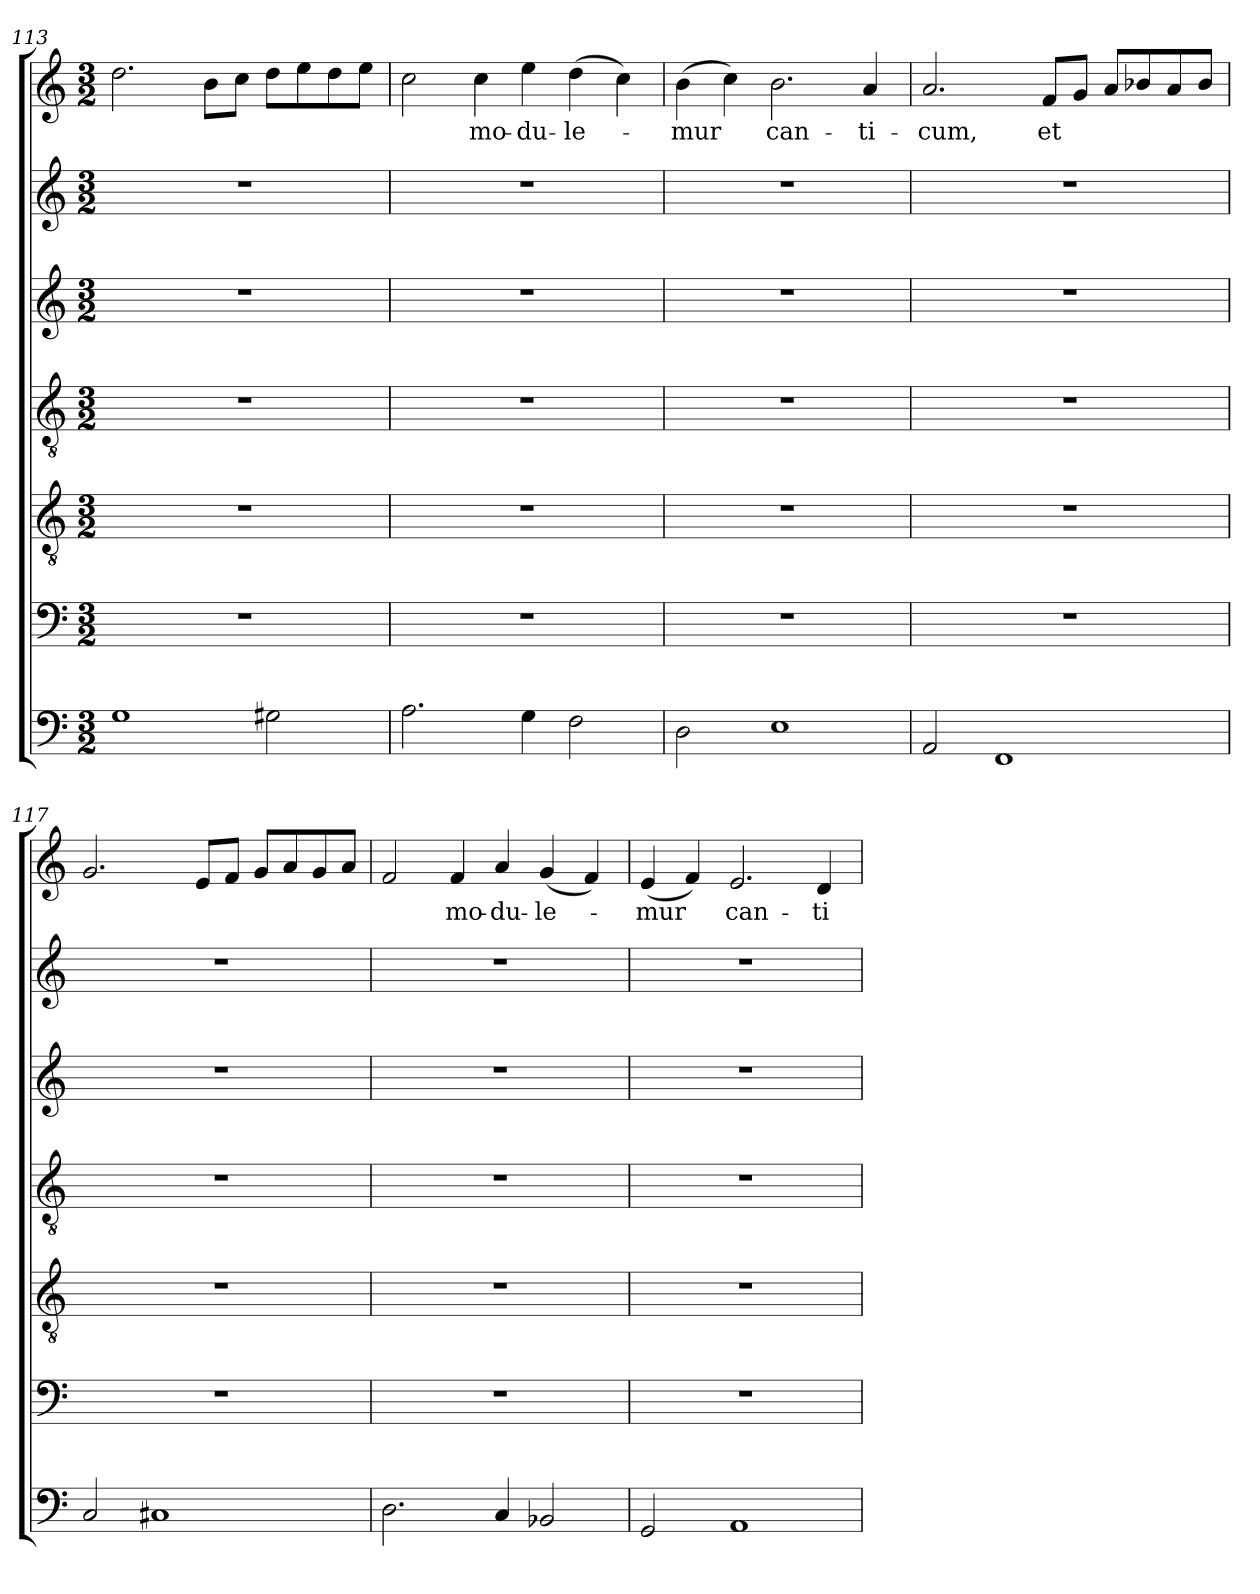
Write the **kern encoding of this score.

**kern	**kern	**kern	**kern	**kern	**kern	**kern	**text
*part7	*part6	*part5	*part4	*part3	*part2	*part1	*part1
*staff7	*staff6	*staff5	*staff4	*staff3	*staff2	*staff1	*staff1
!!LO:LB:g=z
*clefF4	*clefF4	*clefGv2	*clefGv2	*clefG2	*clefG2	*clefG2	*
*k[]	*k[]	*k[]	*k[]	*k[]	*k[]	*k[]	*
*C:	*C:	*C:	*C:	*C:	*C:	*C:	*
*M3/2	*M3/2	*M3/2	*M3/2	*M3/2	*M3/2	*M3/2	*
=113	=113	=113	=113	=113	=113	=113	=113
1G	1.r	1.r	1.r	1.r	1.r	2.dd\	.
.	.	.	.	.	.	8b\L	.
.	.	.	.	.	.	8cc\J	.
2G#X\	.	.	.	.	.	8dd\L	.
.	.	.	.	.	.	8ee\	.
.	.	.	.	.	.	8dd\	.
.	.	.	.	.	.	8ee\J	.
=114	=114	=114	=114	=114	=114	=114	=114
2.A\	1.r	1.r	1.r	1.r	1.r	2cc\	.
.	.	.	.	.	.	4cc\	mo-
4G\	.	.	.	.	.	4ee\	-du-
2F\	.	.	.	.	.	(4dd\	-le-
.	.	.	.	.	.	4cc\)	.
=115	=115	=115	=115	=115	=115	=115	=115
2D\	1.r	1.r	1.r	1.r	1.r	(4b\	-mur
.	.	.	.	.	.	4cc\)	.
1E	.	.	.	.	.	2.b\	can-
.	.	.	.	.	.	4a/	-ti-
=116	=116	=116	=116	=116	=116	=116	=116
2AA/	1.r	1.r	1.r	1.r	1.r	2.a/	-cum,
1FF	.	.	.	.	.	.	.
.	.	.	.	.	.	8f/L	et
.	.	.	.	.	.	8g/J	.
.	.	.	.	.	.	8a/L	.
.	.	.	.	.	.	8b-X/	.
.	.	.	.	.	.	8a/	.
.	.	.	.	.	.	8b-/J	.
=117	=117	=117	=117	=117	=117	=117	=117
2C/	1.r	1.r	1.r	1.r	1.r	2.g/	.
1C#X	.	.	.	.	.	.	.
.	.	.	.	.	.	8e/L	.
.	.	.	.	.	.	8f/J	.
.	.	.	.	.	.	8g/L	.
.	.	.	.	.	.	8a/	.
.	.	.	.	.	.	8g/	.
.	.	.	.	.	.	8a/J	.
!!LO:LB:g=z
=118	=118	=118	=118	=118	=118	=118	=118
2.D\	1.r	1.r	1.r	1.r	1.r	2f/	.
.	.	.	.	.	.	4f/	mo-
4C/	.	.	.	.	.	4a/	-du-
2BB-X/	.	.	.	.	.	(4g/	-le-
.	.	.	.	.	.	4f/)	.
=119	=119	=119	=119	=119	=119	=119	=119
2GG/	1.r	1.r	1.r	1.r	1.r	(4e/	-mur
.	.	.	.	.	.	4f/)	.
1AA	.	.	.	.	.	2.e/	can-
.	.	.	.	.	.	4d/	-ti-
=	=	=	=	=	=	=	=
*-	*-	*-	*-	*-	*-	*-	*-
